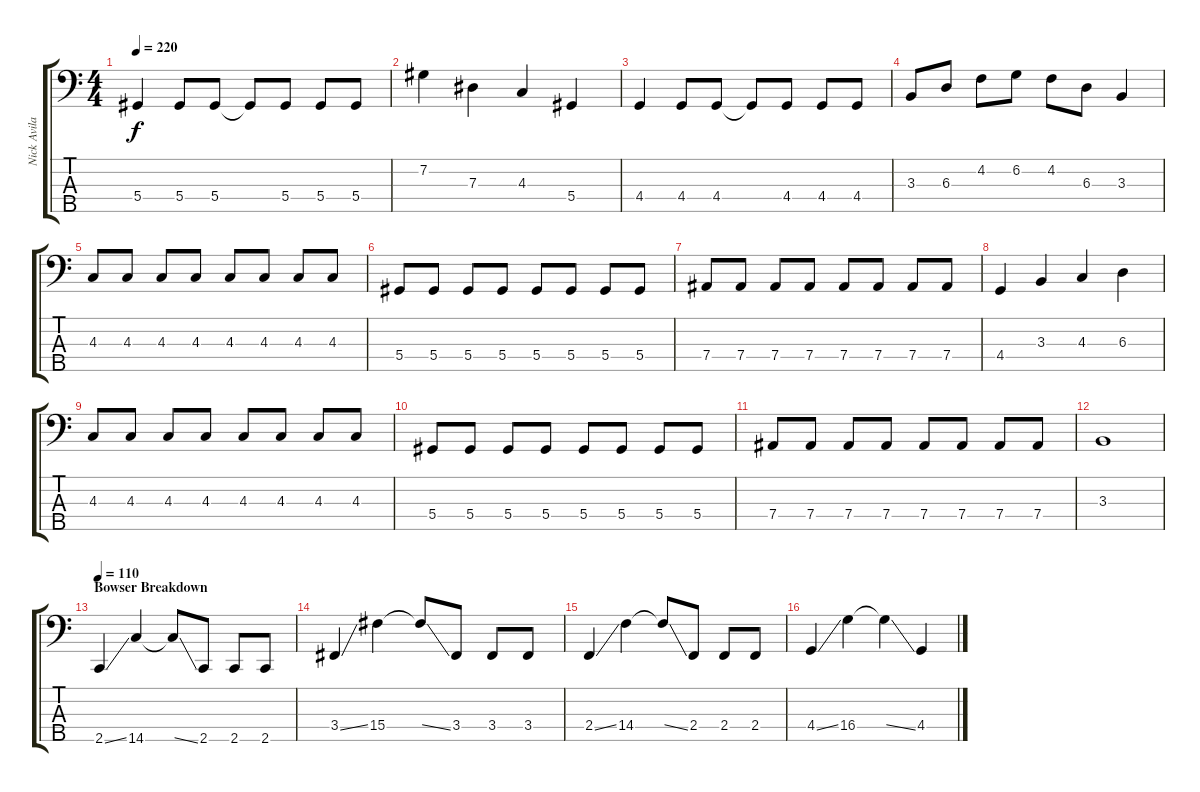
\track ("Nick Avila" "Nick Avila") {instrument electricbassfinger}
\staff {score tabs}
\tuning (Gb2 Db2 Ab1 Eb1 Bb0) {hide}
\ts (4 4)
\tempo 220
\clef f4
\ks c
5.4.4{dy f} 5.4.8 5.4.8 5.4{t}.8 5.4.8 5.4.8 5.4.8 |
7.2.4 7.3.4 4.3.4 5.4.4 |
4.4.4 4.4.8 4.4.8 4.4{t}.8 4.4.8 4.4.8 4.4.8 |
3.3.8 6.3.8 4.2.8 6.2.8 4.2.8 6.3.8 3.3.4 |
4.3.8 4.3.8 4.3.8 4.3.8 4.3.8 4.3.8 4.3.8 4.3.8 |
5.4.8 5.4.8 5.4.8 5.4.8 5.4.8 5.4.8 5.4.8 5.4.8 |
7.4.8 7.4.8 7.4.8 7.4.8 7.4.8 7.4.8 7.4.8 7.4.8 |
4.4.4 3.3.4 4.3.4 6.3.4 |
4.3.8 4.3.8 4.3.8 4.3.8 4.3.8 4.3.8 4.3.8 4.3.8 |
5.4.8 5.4.8 5.4.8 5.4.8 5.4.8 5.4.8 5.4.8 5.4.8 |
7.4.8 7.4.8 7.4.8 7.4.8 7.4.8 7.4.8 7.4.8 7.4.8 |
3.3.1 |
\section ("" "Bowser Breakdown")
\tempo 110
2.5{ss}.4 14.5.4 14.5{ss t}.8 2.5.8 2.5.8 2.5.8 |
3.4{ss}.4 15.4.4 15.4{ss t}.8 3.4.8 3.4.8 3.4.8 |
2.4{ss}.4 14.4.4 14.4{ss t}.8 2.4.8 2.4.8 2.4.8 |
4.4{ss}.4 16.4.4 16.4{ss t}.4 4.4.4
